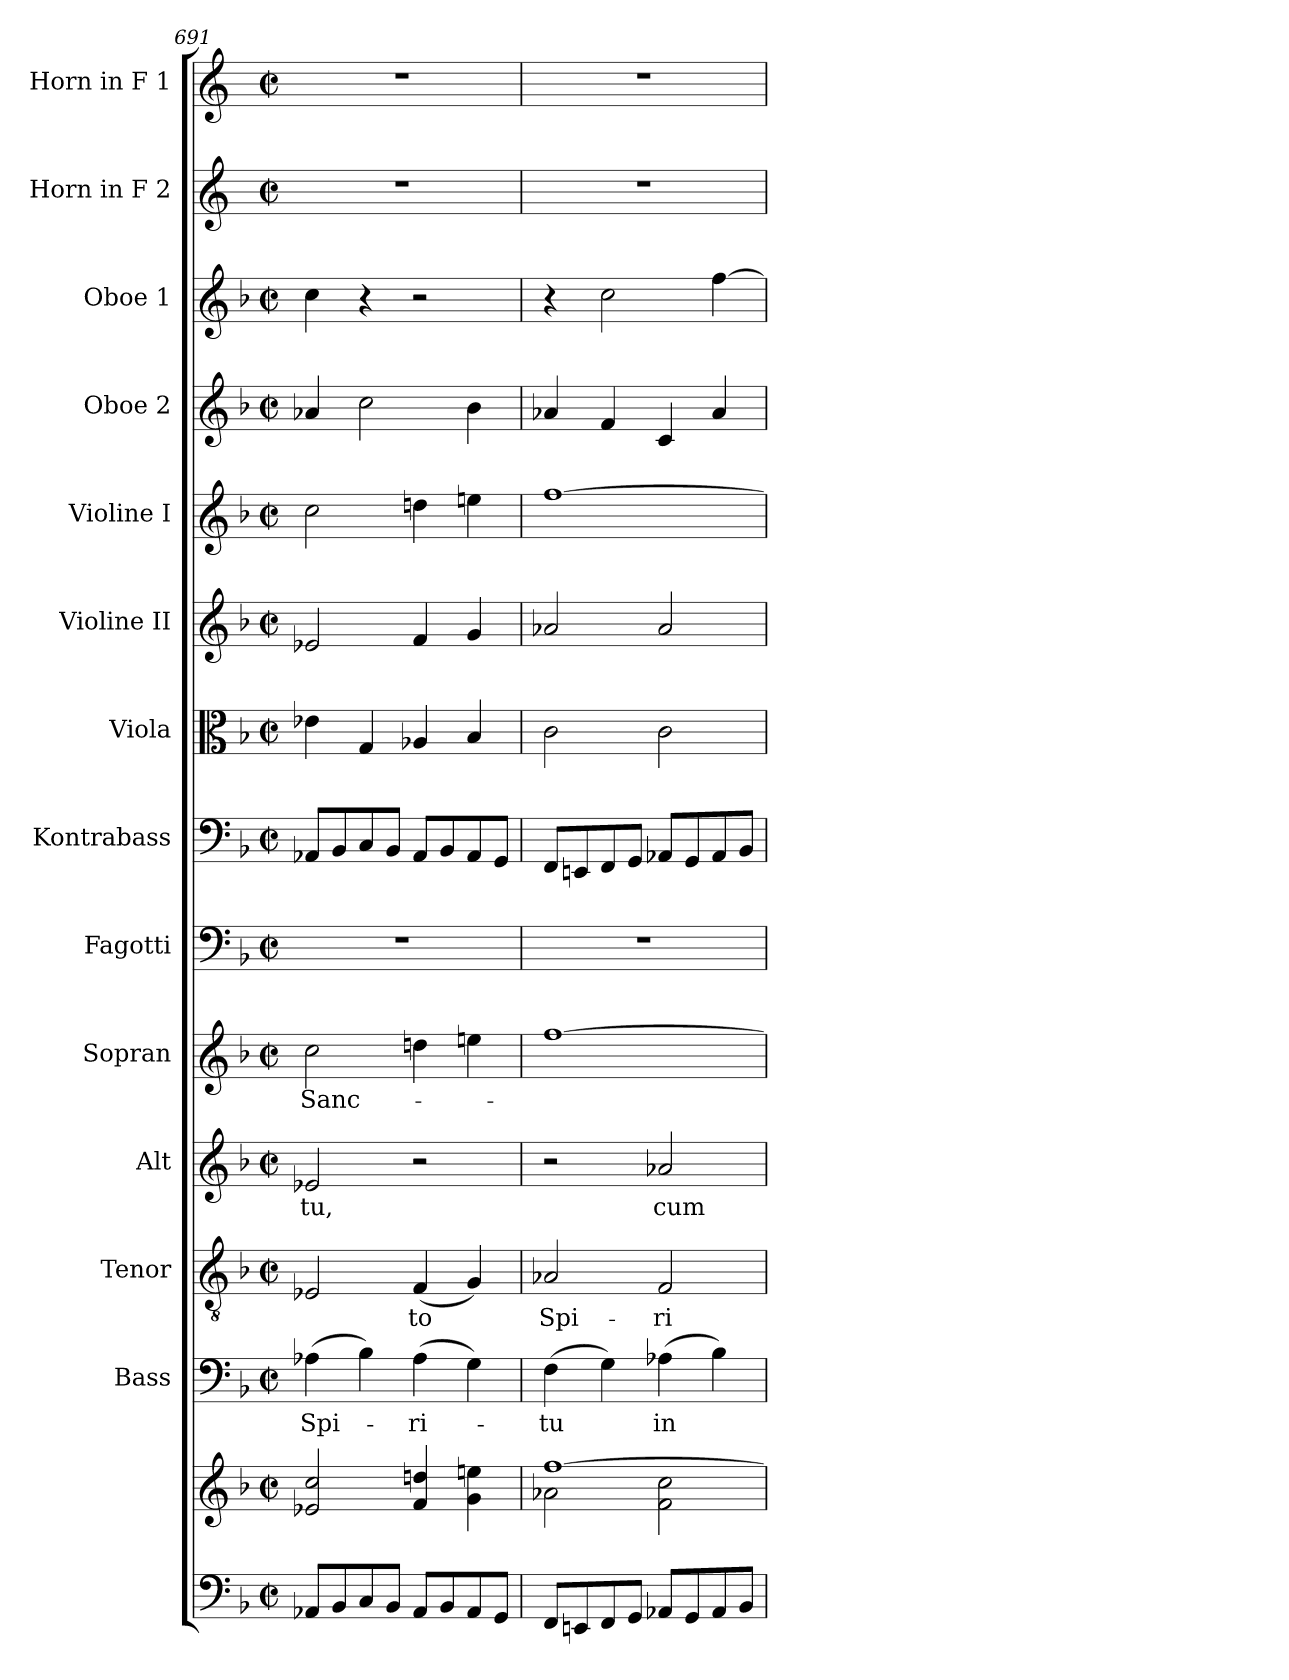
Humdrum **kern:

**kern	**kern	**kern	**text	**kern	**text	**kern	**text	**kern	**text	**kern	**kern	**kern	**kern	**kern	**kern	**kern	**kern	**kern
*part14	*part14	*part13	*part13	*part12	*part12	*part11	*part11	*part10	*part10	*part9	*part8	*part7	*part6	*part5	*part4	*part3	*part2	*part1
*staff15	*staff14	*staff13	*staff13	*staff12	*staff12	*staff11	*staff11	*staff10	*staff10	*staff9	*staff8	*staff7	*staff6	*staff5	*staff4	*staff3	*staff2	*staff1
*	*	*I"Bass	*	*I"Tenor	*	*I"Alt	*	*I"Sopran	*	*I"Fagotti	*I"Kontrabass	*I"Viola	*I"Violine II	*I"Violine I	*I"Oboe 2	*I"Oboe 1	*I"Horn in F 2	*I"Horn in F 1
*	*	*I'B.	*	*I'T.	*	*I'A.	*	*I'S.	*	*I'Fg.	*I'Kb.	*I'Vla.	*I'Vl. II	*I'Vl. I	*I'Ob. 2	*I'Ob. 1	*	*
!!LO:PB:g=z
*clefF4	*clefG2	*clefF4	*	*clefGv2	*	*clefG2	*	*clefG2	*	*clefF4	*clefF4	*clefC3	*clefG2	*clefG2	*clefG2	*clefG2	*clefG2	*clefG2
*	*	*	*	*	*	*	*	*	*	*	*ITrd7c12	*	*	*	*	*	*ITrd4c7	*ITrd4c7
*k[b-]	*k[b-]	*k[b-]	*	*k[b-]	*	*k[b-]	*	*k[b-]	*	*k[b-]	*k[b-]	*k[b-]	*k[b-]	*k[b-]	*k[b-]	*k[b-]	*k[b-]	*k[b-]
*F:	*F:	*F:	*	*F:	*	*F:	*	*F:	*	*F:	*F:	*F:	*F:	*F:	*F:	*F:	*F:	*F:
*M2/2	*M2/2	*M2/2	*	*M2/2	*	*M2/2	*	*M2/2	*	*M2/2	*M2/2	*M2/2	*M2/2	*M2/2	*M2/2	*M2/2	*M2/2	*M2/2
*met(c|)	*met(c|)	*met(c|)	*	*met(c|)	*	*met(c|)	*	*met(c|)	*	*met(c|)	*met(c|)	*met(c|)	*met(c|)	*met(c|)	*met(c|)	*met(c|)	*met(c|)	*met(c|)
=691	=691	=691	=691	=691	=691	=691	=691	=691	=691	=691	=691	=691	=691	=691	=691	=691	=691	=691
!	!	!	!LO:LY:b	!	!	!	!LO:LY:b	!	!LO:LY:b	!	!	!	!	!	!	!	!	!
8AA-X/L	2e-X/ 2cc/	(>4A-X\	Spi-	2E-X/	.	2e-X/	-tu,	2cc\	Sanc-	1r	8AAA-X/L	4e-X\	2e-X/	2cc\	4a-X/	4cc\	1r	1r
8BB-/	.	.	.	.	.	.	.	.	.	.	8BBB-/	.	.	.	.	.	.	.
8C/	.	4B-\)	.	.	.	.	.	.	.	.	8CC/	4G/	.	.	2cc\	4r	.	.
8BB-/J	.	.	.	.	.	.	.	.	.	.	8BBB-/J	.	.	.	.	.	.	.
!	!	!	!LO:LY:b	!	!LO:LY:b	!	!	!	!	!	!	!	!	!	!	!	!	!
8AA-/L	4f/ 4ddn/	(>4A-\	-ri-	(<4F/	-to	2r	.	4ddn\	.	.	8AAA-/L	4A-X/	4f/	4ddn\	.	2r	.	.
8BB-/	.	.	.	.	.	.	.	.	.	.	8BBB-/	.	.	.	.	.	.	.
8AA-/	4g\ 4een\	4G\)	.	4G/)	.	.	.	4een\	.	.	8AAA-/	4B-/	4g/	4een\	4b-\	.	.	.
8GG/J	.	.	.	.	.	.	.	.	.	.	8GGG/J	.	.	.	.	.	.	.
=692	=692	=692	=692	=692	=692	=692	=692	=692	=692	=692	=692	=692	=692	=692	=692	=692	=692	=692
*	*^	*	*	*	*	*	*	*	*	*	*	*	*	*	*	*	*	*
!	!	!	!	!LO:LY:b	!	!LO:LY:b	!	!	!	!	!	!	!	!	!	!	!	!	!
8FF/L	[>1ff	2a-X\	(>4F\	-tu	2A-X/	Spi-	2r	.	[1ff	.	1r	8FFF/L	2c\	2a-X/	[1ff	4a-X/	4r	1r	1r
8EEn/	.	.	.	.	.	.	.	.	.	.	.	8EEEn/	.	.	.	.	.	.	.
8FF/	.	.	4G\)	.	.	.	.	.	.	.	.	8FFF/	.	.	.	4f/	2cc\	.	.
8GG/J	.	.	.	.	.	.	.	.	.	.	.	8GGG/J	.	.	.	.	.	.	.
!	!	!	!	!LO:LY:b	!	!LO:LY:b	!	!LO:LY:b	!	!	!	!	!	!	!	!	!	!	!
8AA-X/L	.	2f\ 2cc\	(>4A-X\	in	2F/	-ri-	2a-X/	cum	.	.	.	8AAA-X/L	2c\	2a-/	.	4c/	.	.	.
8GG/	.	.	.	.	.	.	.	.	.	.	.	8GGG/	.	.	.	.	.	.	.
8AA-/	.	.	4B-\)	.	.	.	.	.	.	.	.	8AAA-/	.	.	.	4a-/	[4ff\	.	.
8BB-/J	.	.	.	.	.	.	.	.	.	.	.	8BBB-/J	.	.	.	.	.	.	.
*	*v	*v	*	*	*	*	*	*	*	*	*	*	*	*	*	*	*	*	*
=	=	=	=	=	=	=	=	=	=	=	=	=	=	=	=	=	=	=
*-	*-	*-	*-	*-	*-	*-	*-	*-	*-	*-	*-	*-	*-	*-	*-	*-	*-	*-
